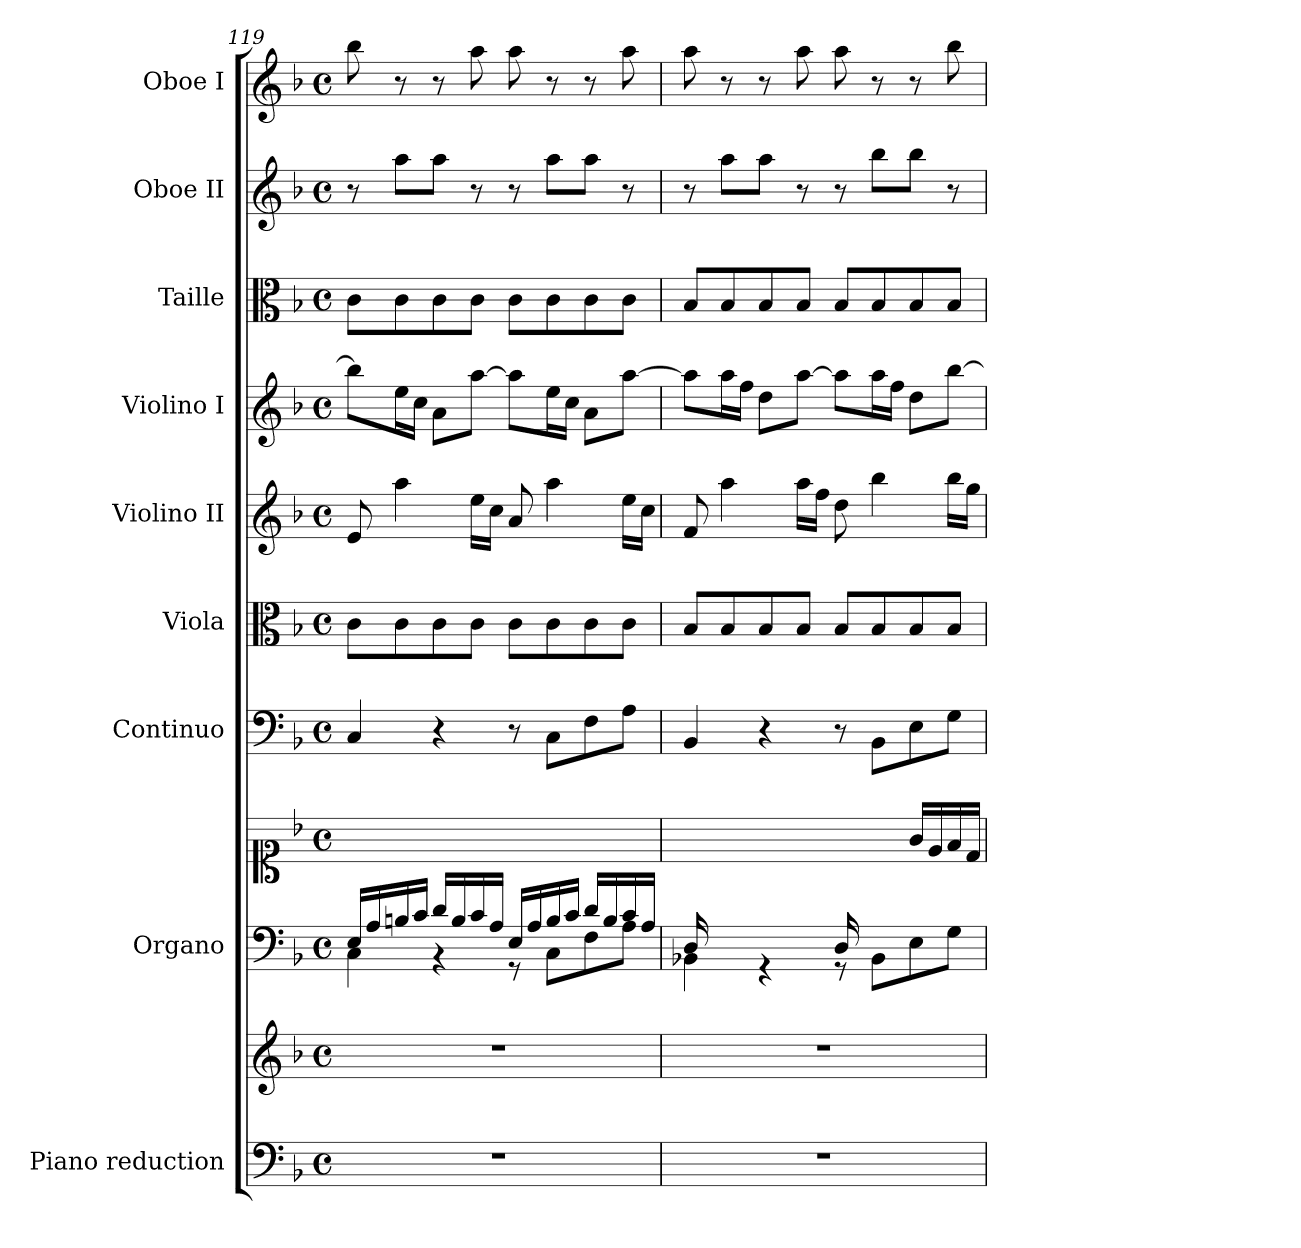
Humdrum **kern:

**kern	**kern	**kern	**kern	**kern	**kern	**kern	**kern	**kern	**kern	**kern
*part9	*part9	*part8	*part8	*part7	*part6	*part5	*part4	*part3	*part2	*part1
*staff11	*staff10	*staff9	*staff8	*staff7	*staff6	*staff5	*staff4	*staff3	*staff2	*staff1
*I"Piano reduction	*	*I"Organo	*	*I"Continuo	*I"Viola	*I"Violino II	*I"Violino I	*I"Taille	*I"Oboe II	*I"Oboe I
*I'Pno	*	*	*	*	*I'Vla	*I'Vln	*I'Vln	*	*I'Ob	*I'Ob
!!LO:PB:g=z
*clefF4	*clefG2	*clefF4	*clefC1	*clefF4	*clefC3	*clefG2	*clefG2	*clefC3	*clefG2	*clefG2
*k[b-]	*k[b-]	*k[b-]	*k[b-]	*k[b-]	*k[b-]	*k[b-]	*k[b-]	*k[b-]	*k[b-]	*k[b-]
*M4/4	*M4/4	*M4/4	*M4/4	*M4/4	*M4/4	*M4/4	*M4/4	*M4/4	*M4/4	*M4/4
*met(c)	*met(c)	*met(c)	*met(c)	*met(c)	*met(c)	*met(c)	*met(c)	*met(c)	*met(c)	*met(c)
=119	=119	=119	=119	=119	=119	=119	=119	=119	=119	=119
*	*	*^	*	*	*	*	*	*	*	*
1r	1r	16E/LL	4C\	1ryy	4C/	8c\L	8e/	8bb-\L]	8c\L	8r	8bb-\
.	.	16A/	.	.	.	.	.	.	.	.	.
.	.	16Bn/	.	.	.	8c\	4aa\	16ee\L	8c\	8aa\L	8r
.	.	16c/JJ	.	.	.	.	.	16cc\JJ	.	.	.
.	.	16d/LL	4r	.	4r	8c\	.	8a\L	8c\	8aa\J	8r
.	.	16B/	.	.	.	.	.	.	.	.	.
.	.	16c/	.	.	.	8c\J	16ee\LL	[8aa\J	8c\J	8r	8aa\
.	.	16A/JJ	.	.	.	.	16cc\JJ	.	.	.	.
.	.	16E/LL	8r	.	8r	8c\L	8a/	8aa\L]	8c\L	8r	8aa\
.	.	16A/	.	.	.	.	.	.	.	.	.
.	.	16B/	8C\L	.	8C\L	8c\	4aa\	16ee\L	8c\	8aa\L	8r
.	.	16c/JJ	.	.	.	.	.	16cc\JJ	.	.	.
.	.	16d/LL	8F\	.	8F\	8c\	.	8a\L	8c\	8aa\J	8r
.	.	16B/	.	.	.	.	.	.	.	.	.
.	.	16c/	8A\J	.	8A\J	8c\J	16ee\LL	[8aa\J	8c\J	8r	8aa\
.	.	16A/JJ	.	.	.	.	16cc\JJ	.	.	.	.
=120	=120	=120	=120	=120	=120	=120	=120	=120	=120	=120	=120
1r	1r	16D/LL	4BB-X\	16ryy	4BB-/	8B-/L	8f/	8aa\L]	8B-/L	8r	8aa\
.	.	4..ryy	.	16d/	.	.	.	.	.	.	.
.	.	.	.	16e/	.	8B-/	4aa\	16aa\L	8B-/	8aa\L	8r
.	.	.	.	16f/JJ	.	.	.	16ff\JJ	.	.	.
.	.	.	4rGG	16g/LL	4r	8B-/	.	8dd\L	8B-/	8aa\J	8r
.	.	.	.	16e/	.	.	.	.	.	.	.
.	.	.	.	16f/	.	8B-/J	16aa\LL	[8aa\J	8B-/J	8r	8aa\
.	.	.	.	16d/JJ	.	.	16ff\JJ	.	.	.	.
.	.	16D/LL	8rGG	16ryy	8r	8B-/L	8dd\	8aa\L]	8B-/L	8r	8aa\
.	.	4..ryy	.	16d/	.	.	.	.	.	.	.
.	.	.	8BB-\L	16e/	8BB-\L	8B-/	4bb-\	16aa\L	8B-/	8bb-\L	8r
.	.	.	.	16f/JJ	.	.	.	16ff\JJ	.	.	.
.	.	.	8E\	16g/LL	8E\	8B-/	.	8dd\L	8B-/	8bb-\J	8r
.	.	.	.	16e/	.	.	.	.	.	.	.
.	.	.	8G\J	16f/	8G\J	8B-/J	16bb-\LL	[8bb-\J	8B-/J	8r	8bb-\
.	.	.	.	16d/JJ	.	.	16gg\JJ	.	.	.	.
*	*	*v	*v	*	*	*	*	*	*	*	*
=	=	=	=	=	=	=	=	=	=	=
*-	*-	*-	*-	*-	*-	*-	*-	*-	*-	*-
